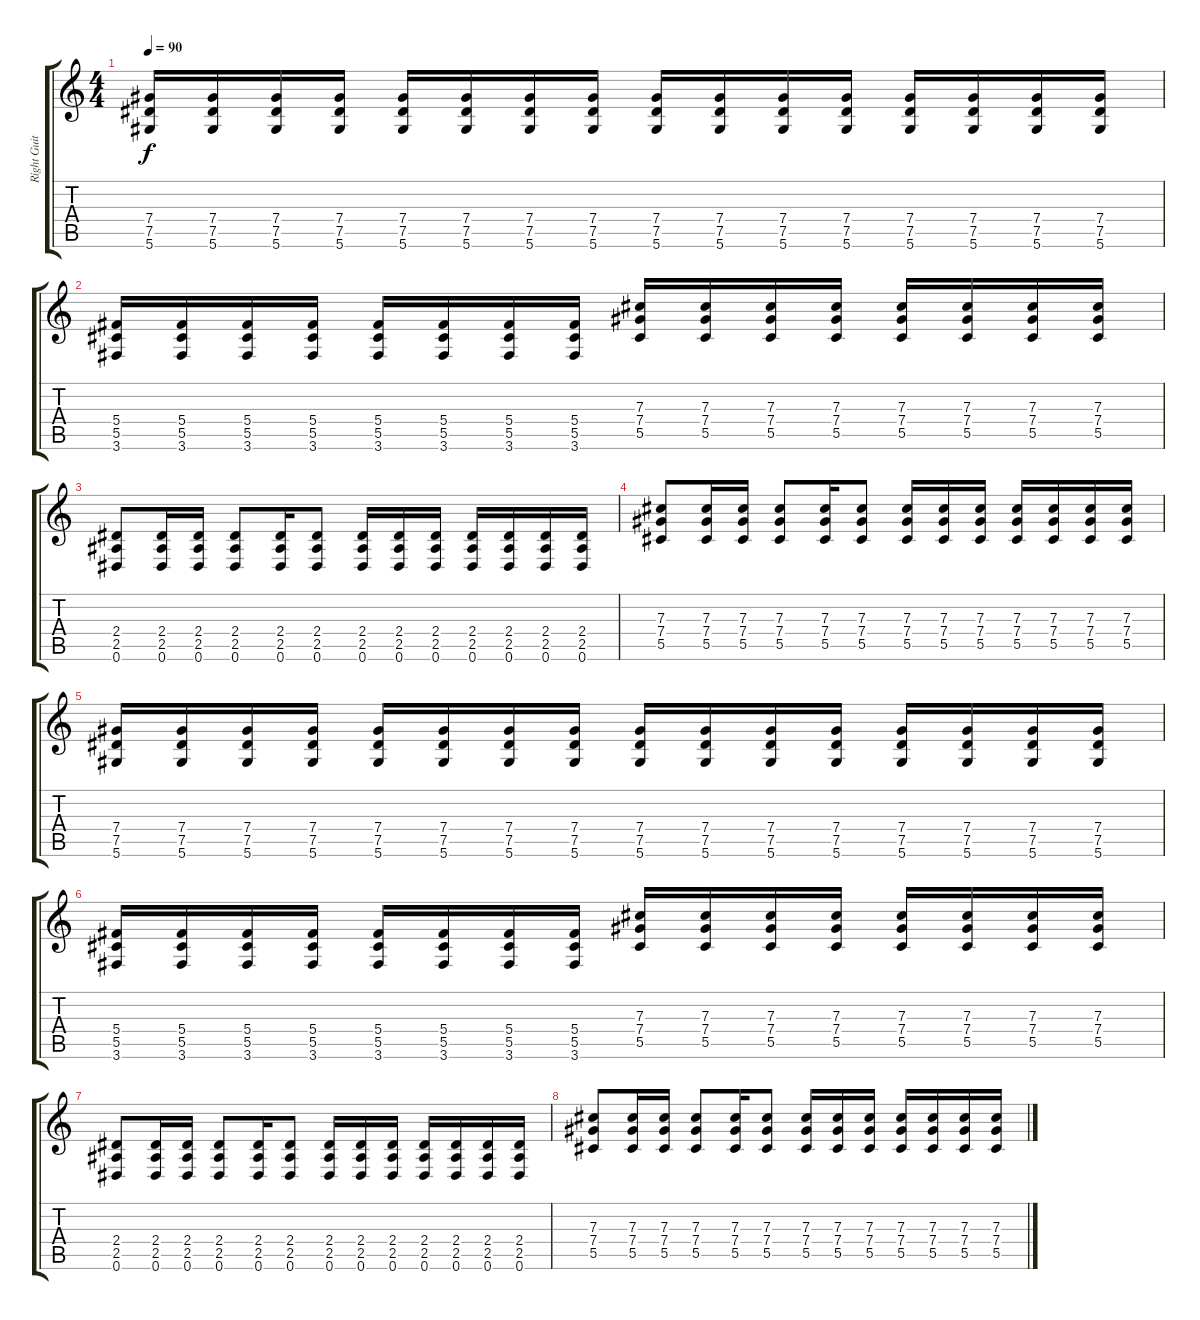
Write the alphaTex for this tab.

\track ("Right Guitar" "Right Guit") {instrument distortionguitar}
\staff {score tabs}
\tuning (Eb4 Bb3 Gb3 Db3 Ab2 Eb2) {hide}
\ts (4 4)
\tempo 90
\clef g2
\ks c
(7.4 7.5 5.6).16{dy f} (7.4 7.5 5.6).16 (7.4 7.5 5.6).16 (7.4 7.5 5.6).16 (7.4 7.5 5.6).16 (7.4 7.5 5.6).16 (7.4 7.5 5.6).16 (7.4 7.5 5.6).16 (7.4 7.5 5.6).16 (7.4 7.5 5.6).16 (7.4 7.5 5.6).16 (7.4 7.5 5.6).16 (7.4 7.5 5.6).16 (7.4 7.5 5.6).16 (7.4 7.5 5.6).16 (7.4 7.5 5.6).16 |
(5.4 5.5 3.6).16 (5.4 5.5 3.6).16 (5.4 5.5 3.6).16 (5.4 5.5 3.6).16 (5.4 5.5 3.6).16 (5.4 5.5 3.6).16 (5.4 5.5 3.6).16 (5.4 5.5 3.6).16 (7.3 7.4 5.5).16 (7.3 7.4 5.5).16 (7.3 7.4 5.5).16 (7.3 7.4 5.5).16 (7.3 7.4 5.5).16 (7.3 7.4 5.5).16 (7.3 7.4 5.5).16 (7.3 7.4 5.5).16 |
(2.4 2.5 0.6).8 (2.4 2.5 0.6).16 (2.4 2.5 0.6).16 (2.4 2.5 0.6).8 (2.4 2.5 0.6).16 (2.4 2.5 0.6).8 (2.4 2.5 0.6).16 (2.4 2.5 0.6).16 (2.4 2.5 0.6).16 (2.4 2.5 0.6).16 (2.4 2.5 0.6).16 (2.4 2.5 0.6).16 (2.4 2.5 0.6).16 |
(7.3 7.4 5.5).8 (7.3 7.4 5.5).16 (7.3 7.4 5.5).16 (7.3 7.4 5.5).8 (7.3 7.4 5.5).16 (7.3 7.4 5.5).8 (7.3 7.4 5.5).16 (7.3 7.4 5.5).16 (7.3 7.4 5.5).16 (7.3 7.4 5.5).16 (7.3 7.4 5.5).16 (7.3 7.4 5.5).16 (7.3 7.4 5.5).16 |
(7.4 7.5 5.6).16 (7.4 7.5 5.6).16 (7.4 7.5 5.6).16 (7.4 7.5 5.6).16 (7.4 7.5 5.6).16 (7.4 7.5 5.6).16 (7.4 7.5 5.6).16 (7.4 7.5 5.6).16 (7.4 7.5 5.6).16 (7.4 7.5 5.6).16 (7.4 7.5 5.6).16 (7.4 7.5 5.6).16 (7.4 7.5 5.6).16 (7.4 7.5 5.6).16 (7.4 7.5 5.6).16 (7.4 7.5 5.6).16 |
(5.4 5.5 3.6).16 (5.4 5.5 3.6).16 (5.4 5.5 3.6).16 (5.4 5.5 3.6).16 (5.4 5.5 3.6).16 (5.4 5.5 3.6).16 (5.4 5.5 3.6).16 (5.4 5.5 3.6).16 (7.3 7.4 5.5).16 (7.3 7.4 5.5).16 (7.3 7.4 5.5).16 (7.3 7.4 5.5).16 (7.3 7.4 5.5).16 (7.3 7.4 5.5).16 (7.3 7.4 5.5).16 (7.3 7.4 5.5).16 |
(2.4 2.5 0.6).8 (2.4 2.5 0.6).16 (2.4 2.5 0.6).16 (2.4 2.5 0.6).8 (2.4 2.5 0.6).16 (2.4 2.5 0.6).8 (2.4 2.5 0.6).16 (2.4 2.5 0.6).16 (2.4 2.5 0.6).16 (2.4 2.5 0.6).16 (2.4 2.5 0.6).16 (2.4 2.5 0.6).16 (2.4 2.5 0.6).16 |
(7.3 7.4 5.5).8 (7.3 7.4 5.5).16 (7.3 7.4 5.5).16 (7.3 7.4 5.5).8 (7.3 7.4 5.5).16 (7.3 7.4 5.5).8 (7.3 7.4 5.5).16 (7.3 7.4 5.5).16 (7.3 7.4 5.5).16 (7.3 7.4 5.5).16 (7.3 7.4 5.5).16 (7.3 7.4 5.5).16 (7.3 7.4 5.5).16
